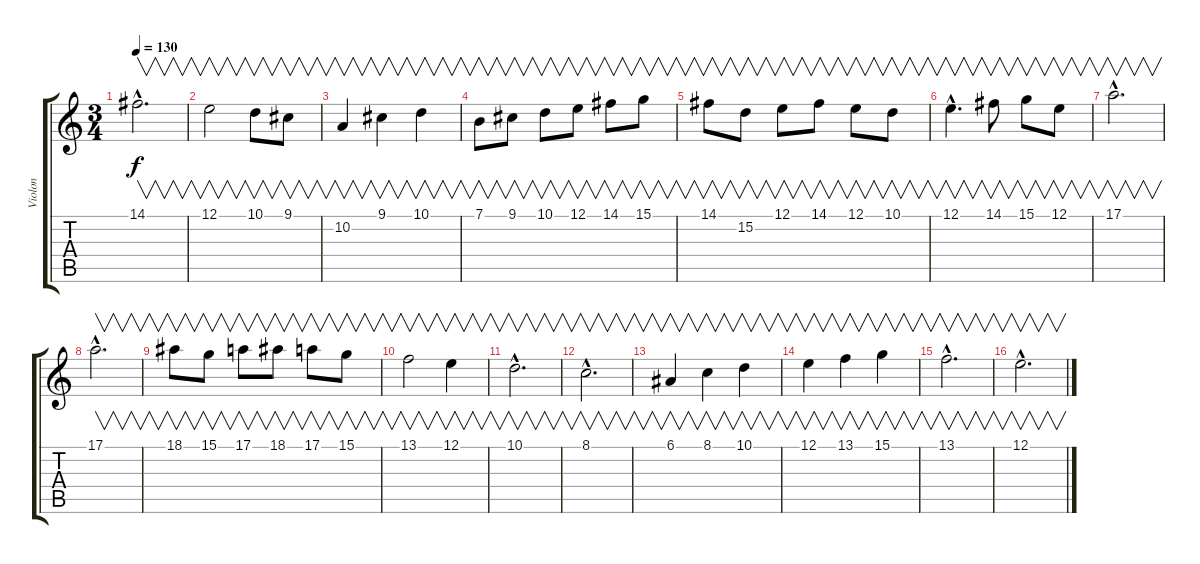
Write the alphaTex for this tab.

\track ("Violon" "Violon") {instrument violin}
\staff {score tabs}
\tuning (E4 B3 G3 D3 A2 E2) {hide}
\ts (3 4)
\tempo 130
\clef g2
\ks c
14.1{hac}.2{v d dy f} |
12.1.2{v} 10.1.8{v} 9.1.8{v} |
10.2.4{v} 9.1.4{v} 10.1.4{v} |
7.1.8{v} 9.1.8{v} 10.1.8{v} 12.1.8{v} 14.1.8{v} 15.1.8{v} |
14.1.8{v} 15.2.8{v} 12.1.8{v} 14.1.8{v} 12.1.8{v} 10.1.8{v} |
12.1{hac}.4{v d} 14.1.8{v} 15.1.8{v} 12.1.8{v} |
17.1{hac}.2{v d} |
17.1{hac}.2{v d} |
18.1.8{v} 15.1.8{v} 17.1.8{v} 18.1.8{v} 17.1.8{v} 15.1.8{v} |
13.1.2{v} 12.1.4{v} |
10.1{hac}.2{v d} |
8.1{hac}.2{v d} |
6.1.4{v} 8.1.4{v} 10.1.4{v} |
12.1.4{v} 13.1.4{v} 15.1.4{v} |
13.1{hac}.2{v d} |
12.1{hac}.2{v d}
